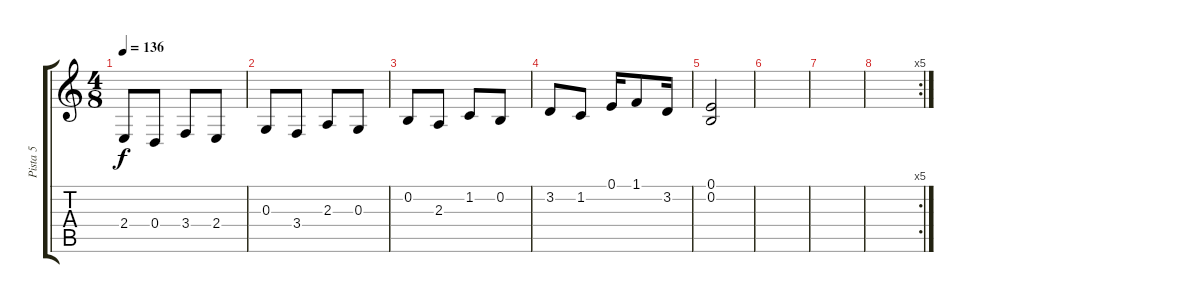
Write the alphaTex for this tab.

\track ("Pista 5" "Pista 5") {instrument flute}
\staff {score tabs}
\tuning (E4 B3 G3 D3 A2 E2) {hide}
\ts (4 8)
\tempo 136
\clef g2
\ks c
2.4.8{dy f} 0.4.8 3.4.8 2.4.8 |
0.3.8 3.4.8 2.3.8 0.3.8 |
0.2.8 2.3.8 1.2.8 0.2.8 |
3.2.8 1.2.8 0.1.16 1.1.8 3.2.16 |
(0.1 0.2).2 |
|
|
\rc 5
